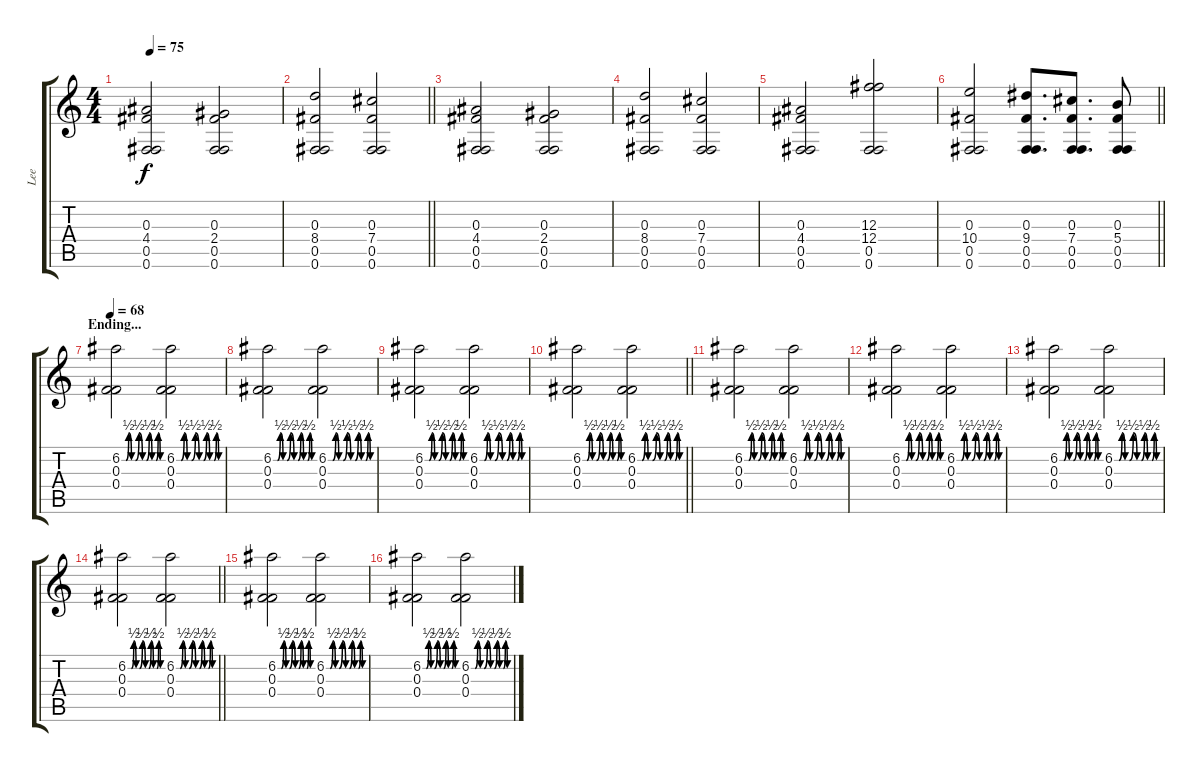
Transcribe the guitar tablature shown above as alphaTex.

\track ("Lee" "Lee") {instrument overdrivenguitar}
\staff {score tabs}
\tuning (B3 E4 Gb3 Gb3 Gb2 Gb2) {hide}
\ts (4 4)
\tempo 75
\clef g2
\ks c
(0.3 4.4 0.5 0.6).2{dy f} (0.3 2.4 0.5 0.6).2 |
\barLineRight lightlight
(0.3 8.4 0.5 0.6).2 (0.3 7.4 0.5 0.6).2 |
(0.3 4.4 0.5 0.6).2 (0.3 2.4 0.5 0.6).2 |
(0.3 8.4 0.5 0.6).2 (0.3 7.4 0.5 0.6).2 |
(0.3 4.4 0.5 0.6).2 (12.3 12.4 0.5 0.6).2 |
\barLineRight lightlight
(0.3 10.4 0.5 0.6).2 (0.3 9.4 0.5 0.6).8{d} (0.3 7.4 0.5 0.6).8{d} (0.3 5.4 0.5 0.6).8 |
\section ("" "Ending...")
\tempo 68
(6.2{be (custom 0 0 6 0 10 2 14 0 20 0 25 2 30 0 36 0 40 2 44 0 50 0 53 2 56 0 60 0)} 0.3 0.4).2 (6.2{be (custom 0 0 6 0 10 2 14 0 20 0 25 2 30 0 36 0 40 2 44 0 50 0 53 2 56 0 60 0)} 0.3 0.4).2 |
(6.2{be (custom 0 0 6 0 10 2 14 0 20 0 25 2 30 0 36 0 40 2 44 0 50 0 53 2 56 0 60 0)} 0.3 0.4).2 (6.2{be (custom 0 0 6 0 10 2 14 0 20 0 25 2 30 0 36 0 40 2 44 0 50 0 53 2 56 0 60 0)} 0.3 0.4).2 |
(6.2{be (custom 0 0 6 0 10 2 14 0 20 0 25 2 30 0 36 0 40 2 44 0 50 0 53 2 56 0 60 0)} 0.3 0.4).2 (6.2{be (custom 0 0 6 0 10 2 14 0 20 0 25 2 30 0 36 0 40 2 44 0 50 0 53 2 56 0 60 0)} 0.3 0.4).2 |
\barLineRight lightlight
(6.2{be (custom 0 0 6 0 10 2 14 0 20 0 25 2 30 0 36 0 40 2 44 0 50 0 53 2 56 0 60 0)} 0.3 0.4).2 (6.2{be (custom 0 0 6 0 10 2 14 0 20 0 25 2 30 0 36 0 40 2 44 0 50 0 53 2 56 0 60 0)} 0.3 0.4).2 |
(6.2{be (custom 0 0 6 0 10 2 14 0 20 0 25 2 30 0 36 0 40 2 44 0 50 0 53 2 56 0 60 0)} 0.3 0.4).2 (6.2{be (custom 0 0 6 0 10 2 14 0 20 0 25 2 30 0 36 0 40 2 44 0 50 0 53 2 56 0 60 0)} 0.3 0.4).2 |
(6.2{be (custom 0 0 6 0 10 2 14 0 20 0 25 2 30 0 36 0 40 2 44 0 50 0 53 2 56 0 60 0)} 0.3 0.4).2 (6.2{be (custom 0 0 6 0 10 2 14 0 20 0 25 2 30 0 36 0 40 2 44 0 50 0 53 2 56 0 60 0)} 0.3 0.4).2 |
(6.2{be (custom 0 0 6 0 10 2 14 0 20 0 25 2 30 0 36 0 40 2 44 0 50 0 53 2 56 0 60 0)} 0.3 0.4).2 (6.2{be (custom 0 0 6 0 10 2 14 0 20 0 25 2 30 0 36 0 40 2 44 0 50 0 53 2 56 0 60 0)} 0.3 0.4).2 |
\barLineRight lightlight
(6.2{be (custom 0 0 6 0 10 2 14 0 20 0 25 2 30 0 36 0 40 2 44 0 50 0 53 2 56 0 60 0)} 0.3 0.4).2 (6.2{be (custom 0 0 6 0 10 2 14 0 20 0 25 2 30 0 36 0 40 2 44 0 50 0 53 2 56 0 60 0)} 0.3 0.4).2 |
(6.2{be (custom 0 0 6 0 10 2 14 0 20 0 25 2 30 0 36 0 40 2 44 0 50 0 53 2 56 0 60 0)} 0.3 0.4).2 (6.2{be (custom 0 0 6 0 10 2 14 0 20 0 25 2 30 0 36 0 40 2 44 0 50 0 53 2 56 0 60 0)} 0.3 0.4).2 |
(6.2{be (custom 0 0 6 0 10 2 14 0 20 0 25 2 30 0 36 0 40 2 44 0 50 0 53 2 56 0 60 0)} 0.3 0.4).2 (6.2{be (custom 0 0 6 0 10 2 14 0 20 0 25 2 30 0 36 0 40 2 44 0 50 0 53 2 56 0 60 0)} 0.3 0.4).2
